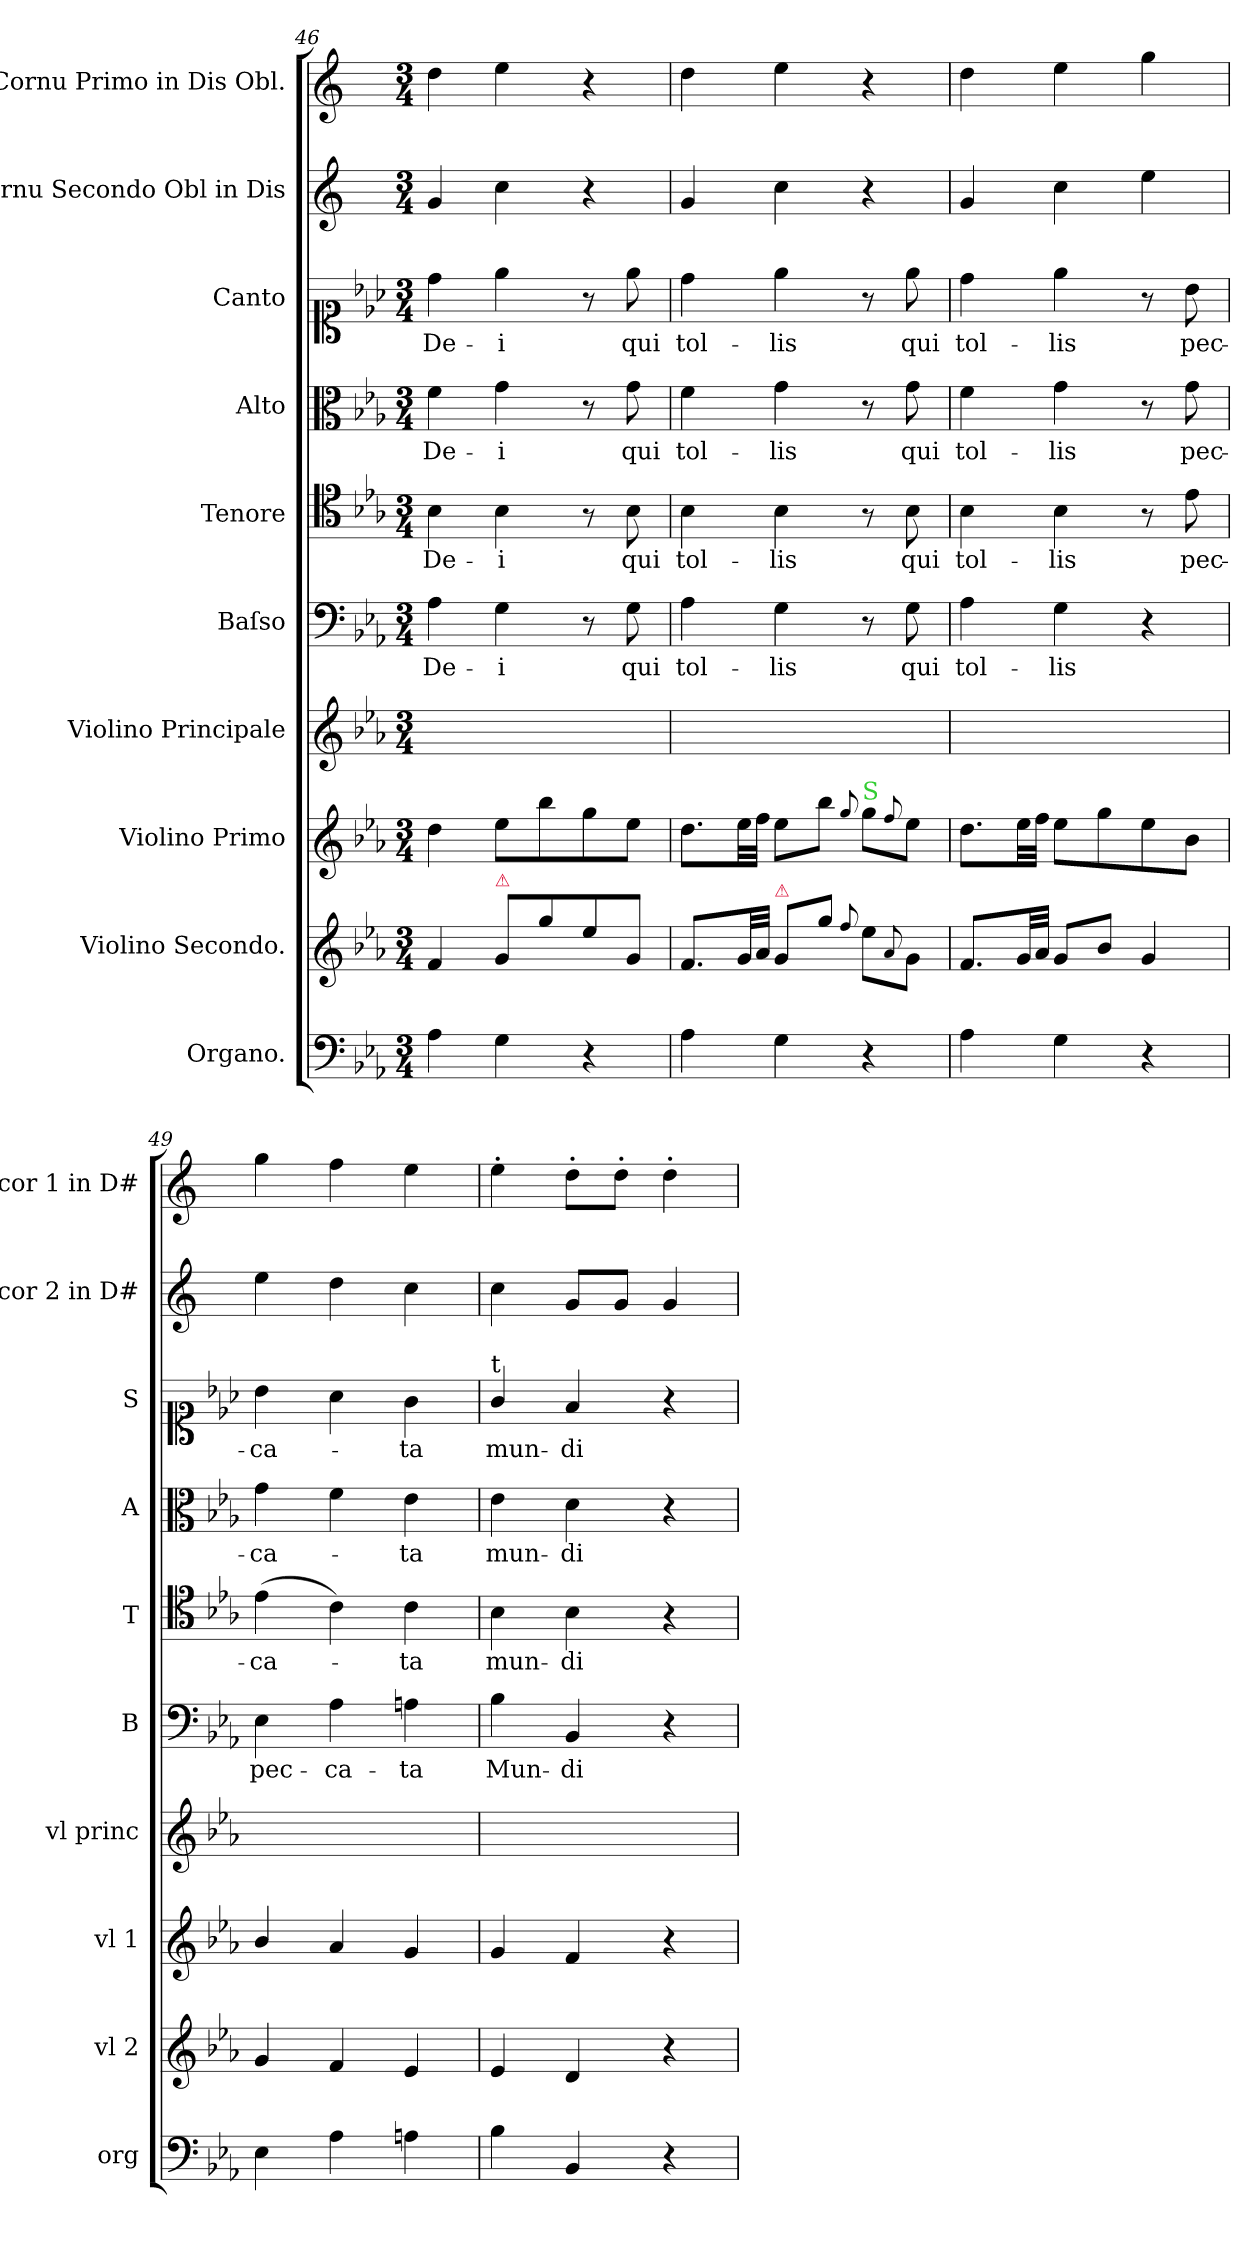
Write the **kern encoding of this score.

**kern	**kern	**kern	**kern	**kern	**text	**kern	**text	**kern	**text	**kern	**text	**kern	**kern
*part10	*part9	*part8	*part7	*part6	*part6	*part5	*part5	*part4	*part4	*part3	*part3	*part2	*part1
*staff10	*staff9	*staff8	*staff7	*staff6	*staff6	*staff5	*staff5	*staff4	*staff4	*staff3	*staff3	*staff2	*staff1
*I"Organo.	*I"Violino Secondo.	*I"Violino Primo	*I"Violino Principale	*I"Baſso	*	*I"Tenore	*	*I"Alto	*	*I"Canto	*	*I"Cornu Secondo Obl in Dis	*I"Cornu Primo in Dis Obl.
*I'org	*I'vl 2	*I'vl 1	*I'vl princ	*I'B	*	*I'T	*	*I'A	*	*I'S	*	*I'cor 2 in D#	*I'cor 1 in D#
*clefF4	*clefG2	*clefG2	*clefG2	*clefF4	*	*clefC4	*	*clefC3	*	*clefC1	*	*clefG2	*clefG2
*	*	*	*	*	*	*	*	*	*	*	*	*ITrd5c9	*ITrd5c9
*k[b-e-a-]	*k[b-e-a-]	*k[b-e-a-]	*k[b-e-a-]	*k[b-e-a-]	*	*k[b-e-a-]	*	*k[b-e-a-]	*	*k[b-e-a-]	*	*k[b-e-a-]	*k[b-e-a-]
*E-:	*E-:	*E-:	*E-:	*E-:	*	*E-:	*	*E-:	*	*E-:	*	*E-:	*E-:
*M3/4	*M3/4	*M3/4	*M3/4	*M3/4	*	*M3/4	*	*M3/4	*	*M3/4	*	*M3/4	*M3/4
=46	=46	=46	=46	=46	=46	=46	=46	=46	=46	=46	=46	=46	=46
4A-\	4f/	4dd\	2.ryy	4A-\	De-	4B-\	De-	4f\	De-	4dd\	De-	4B-/	4f\
!	!LO:TX:a:color=crimson:t=⚠	!	!	!	!	!	!	!	!	!	!	!	!
4G\	8g/L	8ee-\L	.	4G\	-i	4B-\	-i	4g\	-i	4ee-\	-i	4e-\	4g\
.	8gg\	8bb-\	.	.	.	.	.	.	.	.	.	.	.
4r	8ee-\	8gg\	.	8r	.	8r	.	8r	.	8r	.	4r	4r
.	8g/J	8ee-\J	.	8G\	qui	8B-\	qui	8g\	qui	8ee-\	qui	.	.
=47	=47	=47	=47	=47	=47	=47	=47	=47	=47	=47	=47	=47	=47
4A-\	8.f/L	8.dd\L	2.ryy	4A-\	tol-	4B-\	tol-	4f\	tol-	4dd\	tol-	4B-/	4f\
.	32g/LL	32ee-\LL	.	.	.	.	.	.	.	.	.	.	.
.	32a-/JJJ	32ff\JJJ	.	.	.	.	.	.	.	.	.	.	.
!	!LO:TX:a:color=crimson:t=⚠	!	!	!	!	!	!	!	!	!	!	!	!
4G\	8g/L	8ee-\L	.	4G\	-lis	4B-\	-lis	4g\	-lis	4ee-\	-lis	4e-\	4g\
.	8gg\J	8bb-\J	.	.	.	.	.	.	.	.	.	.	.
.	8qqff/	8qqgg/	.	.	.	.	.	.	.	.	.	.	.
!	!	!LO:TX:a:color=limegreen:t=S	!	!	!	!	!	!	!	!	!	!	!
4r	8ee-\L	8gg\L	.	8r	.	8r	.	8r	.	8r	.	4r	4r
.	8qqa-/	8qqff/	.	.	.	.	.	.	.	.	.	.	.
!	!	!	!	!	!	!	!	!	!LO:LY:i	!	!LO:LY:i	!	!
.	8g\J	8ee-\J	.	8G\	qui	8B-\	qui	8g\	qui	8ee-\	qui	.	.
=48	=48	=48	=48	=48	=48	=48	=48	=48	=48	=48	=48	=48	=48
!	!	!	!	!	!	!	!	!	!LO:LY:i	!	!LO:LY:i	!	!
4A-\	8.f/L	8.dd\L	2.ryy	4A-\	tol-	4B-\	tol-	4f\	tol-	4dd\	tol-	4B-/	4f\
.	32g/LL	32ee-\LL	.	.	.	.	.	.	.	.	.	.	.
.	32a-/JJJ	32ff\JJJ	.	.	.	.	.	.	.	.	.	.	.
!	!	!	!	!	!	!	!	!	!LO:LY:i	!	!LO:LY:i	!	!
4G\	8g/L	8ee-\L	.	4G\	-lis	4B-\	-lis	4g\	-lis	4ee-\	-lis	4e-\	4g\
.	8b-/J	8gg\	.	.	.	.	.	.	.	.	.	.	.
4r	4g/	8ee-\	.	4r	.	8r	.	8r	.	8r	.	4g\	4b-\
.	.	8b-\J	.	.	.	8e-\	pec-	8g\	pec-	8b-\	pec-	.	.
=49	=49	=49	=49	=49	=49	=49	=49	=49	=49	=49	=49	=49	=49
4E-\	4g/	4b-/	2.ryy	4E-\	pec-	(4e-\	-ca-	4g\	-ca-	4b-\	-ca-	4g\	4b-\
4A-\	4f/	4a-/	.	4A-\	-ca-	4c\)	.	4f\	.	4a-\	.	4f\	4a-\
4An\	4e-/	4g/	.	4An\	-ta	4c\	-ta	4e-\	-ta	4g\	-ta	4e-\	4g\
=50	=50	=50	=50	=50	=50	=50	=50	=50	=50	=50	=50	=50	=50
!	!	!	!	!	!	!	!	!	!	!LO:TX:a:t=t	!	!	!
4B-\	4e-/	4g/	2.ryy	4B-\	Mun-	4B-\	mun-	4e-\	mun-	4g/	mun-	4e-\	4g'\
4BB-/	4d/	4f/	.	4BB-/	-di	4B-\	-di	4d\	-di	4f/	-di	8B-/L	8f'\L
.	.	.	.	.	.	.	.	.	.	.	.	8B-/J	8f'\J
4r	4r	4r	.	4r	.	4r	.	4r	.	4r	.	4B-/	4f'\
=	=	=	=	=	=	=	=	=	=	=	=	=	=
*-	*-	*-	*-	*-	*-	*-	*-	*-	*-	*-	*-	*-	*-
